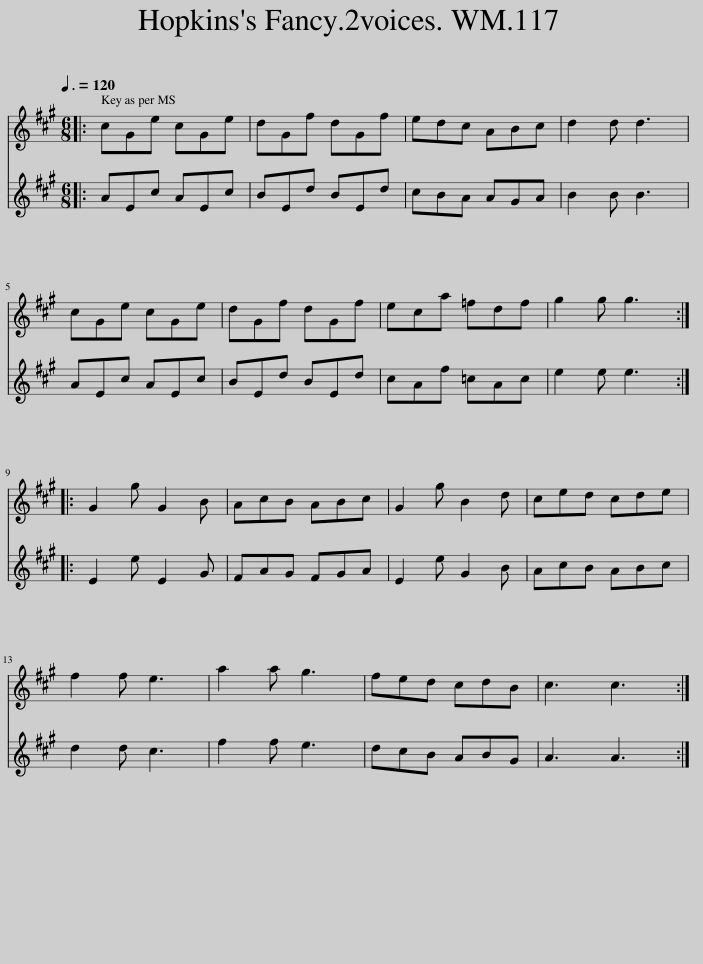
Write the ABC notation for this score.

X:1
%%score 1 2
L:1/8
Q:3/8=120
M:6/8
I:linebreak $
K:A
V:1 treble
V:2 treble
V:1
|: cGe cGe | dGf dGf | edc ABc | d2 d d3 |$ cGe cGe | %5
 dGf dGf | eca =fdf | g2 g g3 ::$ G2 g G2 B | AcB ABc | %10
 G2 g B2 d | ced cde |$ f2 f e3 | a2 a g3 | fed cdB | %15
 c3 c3 :| %16
V:2
|: AEc AEc | BEd BEd | cBA AGA | B2 B B3 |$ AEc AEc | %5
 BEd BEd | cAf =cAc | e2 e e3 ::$ E2 e E2 G | FAG FGA | %10
 E2 e G2 B | AcB ABc |$ d2 d c3 | f2 f e3 | dcB ABG | %15
 A3 A3 :| %16
